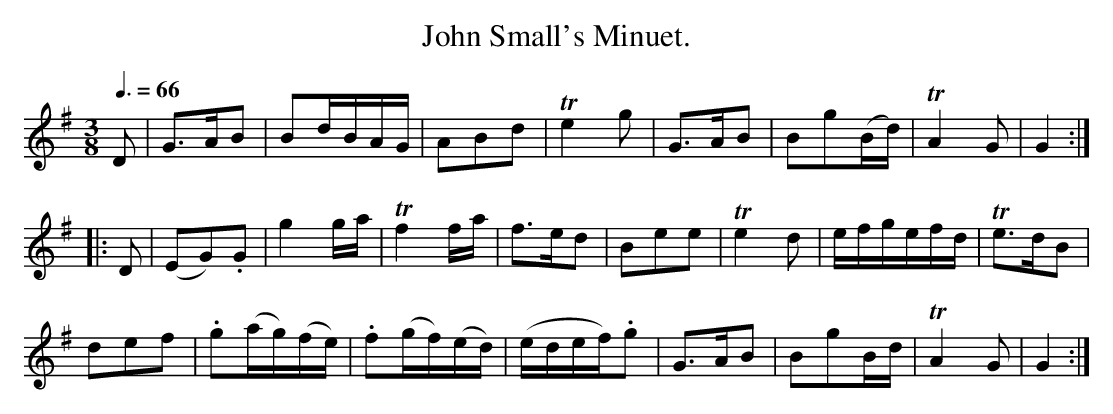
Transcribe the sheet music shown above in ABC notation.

X:1
T:John Small's Minuet.
M:3/8
L:1/16
Q:3/8=66
K:G
D2| G3AB2| B2dBAG | A2B2d2 |Te4    g2|G3AB2| B2g2(Bd)|TA4  G2| G4  ::
D2|(E2G2).G2| g4     ga |Tf4     fa | f3ed2|B2e2e2|Te4   d2 | efgefd|Te3dB2|
    d2e2f2|.g2(ag)(fe)|.f2(gf)(ed)|(edef).g2|G3AB2| B2g2Bd |TA4  G2| G4  :|
